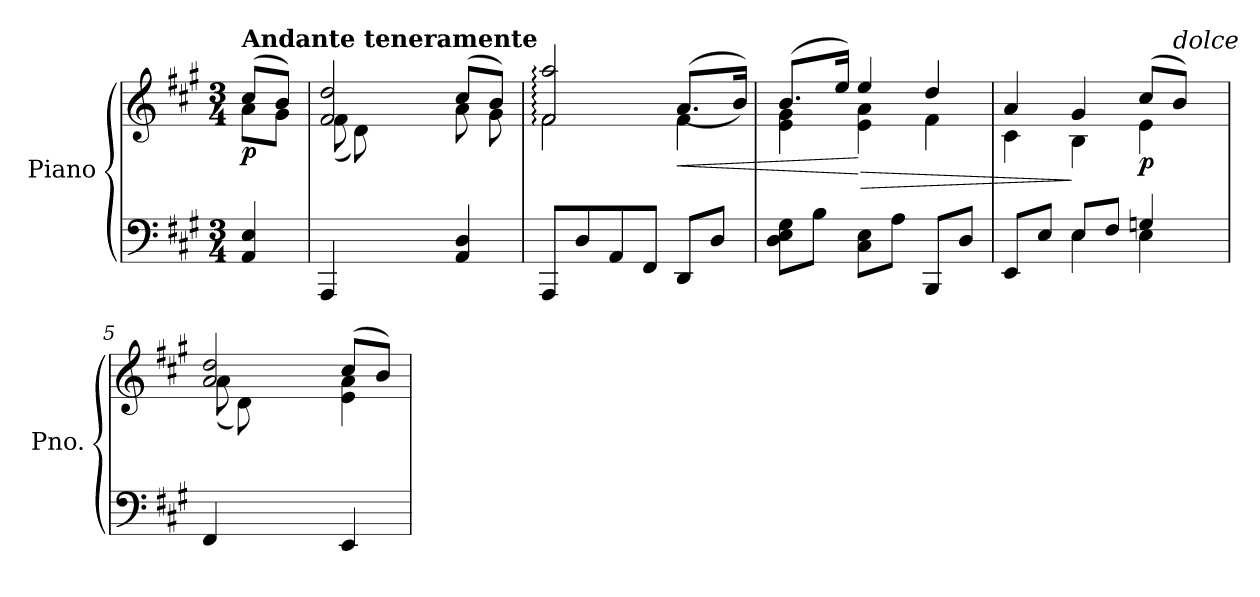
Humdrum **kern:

**kern	**kern	**dynam
*part1	*part1	*part1
*staff2	*staff1	*staff1/2
*I"Piano	*	*
*I'Pno.	*	*
*clefF4	*clefG2	*
*k[f#c#g#]	*k[f#c#g#]	*
*M3/4	*M3/4	*
=	=	=
*^	*^	*
!	!	!LO:TX:a:B:t=Andante teneramente	!	!
!	!	!	!	!LO:DY:b
4AA/ 4E/	8ryy	(>8cc#/L	8a\L	p
.	8ryy	8b/J)	8g#\J	.
=1	=1	=1	=1	=1
*	*^	*	*	*
4ryy	4AAA/	8ryy	2f#/ 2dd/	(8f#\L	.
.	.	8ryy	.	8d\)	.
8A/	4ryy	8ryy	.	4ryy	.
8F#/J	.	8ryy	.	.	.
4ryy	4AA/ 4D/	8ryy	(8cc#/L	8a\L	.
.	.	8ryy	8b/J)	8g#\J	.
*v	*v	*v	*	*	*
=2	=2	=2	=2
8AAA/L	2f#/: 2aa/:	2f#\	.
8D/	.	.	.
8AA/	.	.	.
8FF#/J	.	.	.
!	!	!	!LO:HP:b
8DD/L	((8.a/L	4f#\	<
8D/J	.	.	.
.	16b/Jk))	.	.
=3	=3	=3	=3
8D\ 8E\ 8G#\L	(8.b/L	4e\ 4g#\	.
8B\J	.	.	.
.	16ee/Jk)	.	.
!	!	!	!LO:HP:n=1:b
8C#\ 8E\L	4ee/	4e\ 4a\	[ >
8A\J	.	.	.
8BBB/L	4dd/	4f#\	.
8D/J	.	.	.
=4	=4	=4	=4
*^	*	*	*
8EE/L	4ryy	4a/	4c#\	.
8E/J	.	.	.	.
8E/L	4E\	4g#/	4B\	]
8F#/J	.	.	.	.
!	!	!	!	!LO:DY:b
4Gn/	4E\	(8cc#/L	4e\	p
!	!	!LO:TX:a:i:t=dolce	!	!
.	.	8b/J)	.	.
!!LO:LB:g=z	!!
=5	=5	=5	=5	=5
4ryy	4FF#/	2a/ 2dd/	(8a\L	.
.	.	.	8d\)	.
8A/	4ryy	.	4ryy	.
8F#/J	.	.	.	.
4ryy	4EE/	(8cc#/L	4e\ 4a\	.
.	.	8b/J)	.	.
*v	*v	*	*	*
*	*v	*v	*
=	=	=
*-	*-	*-
